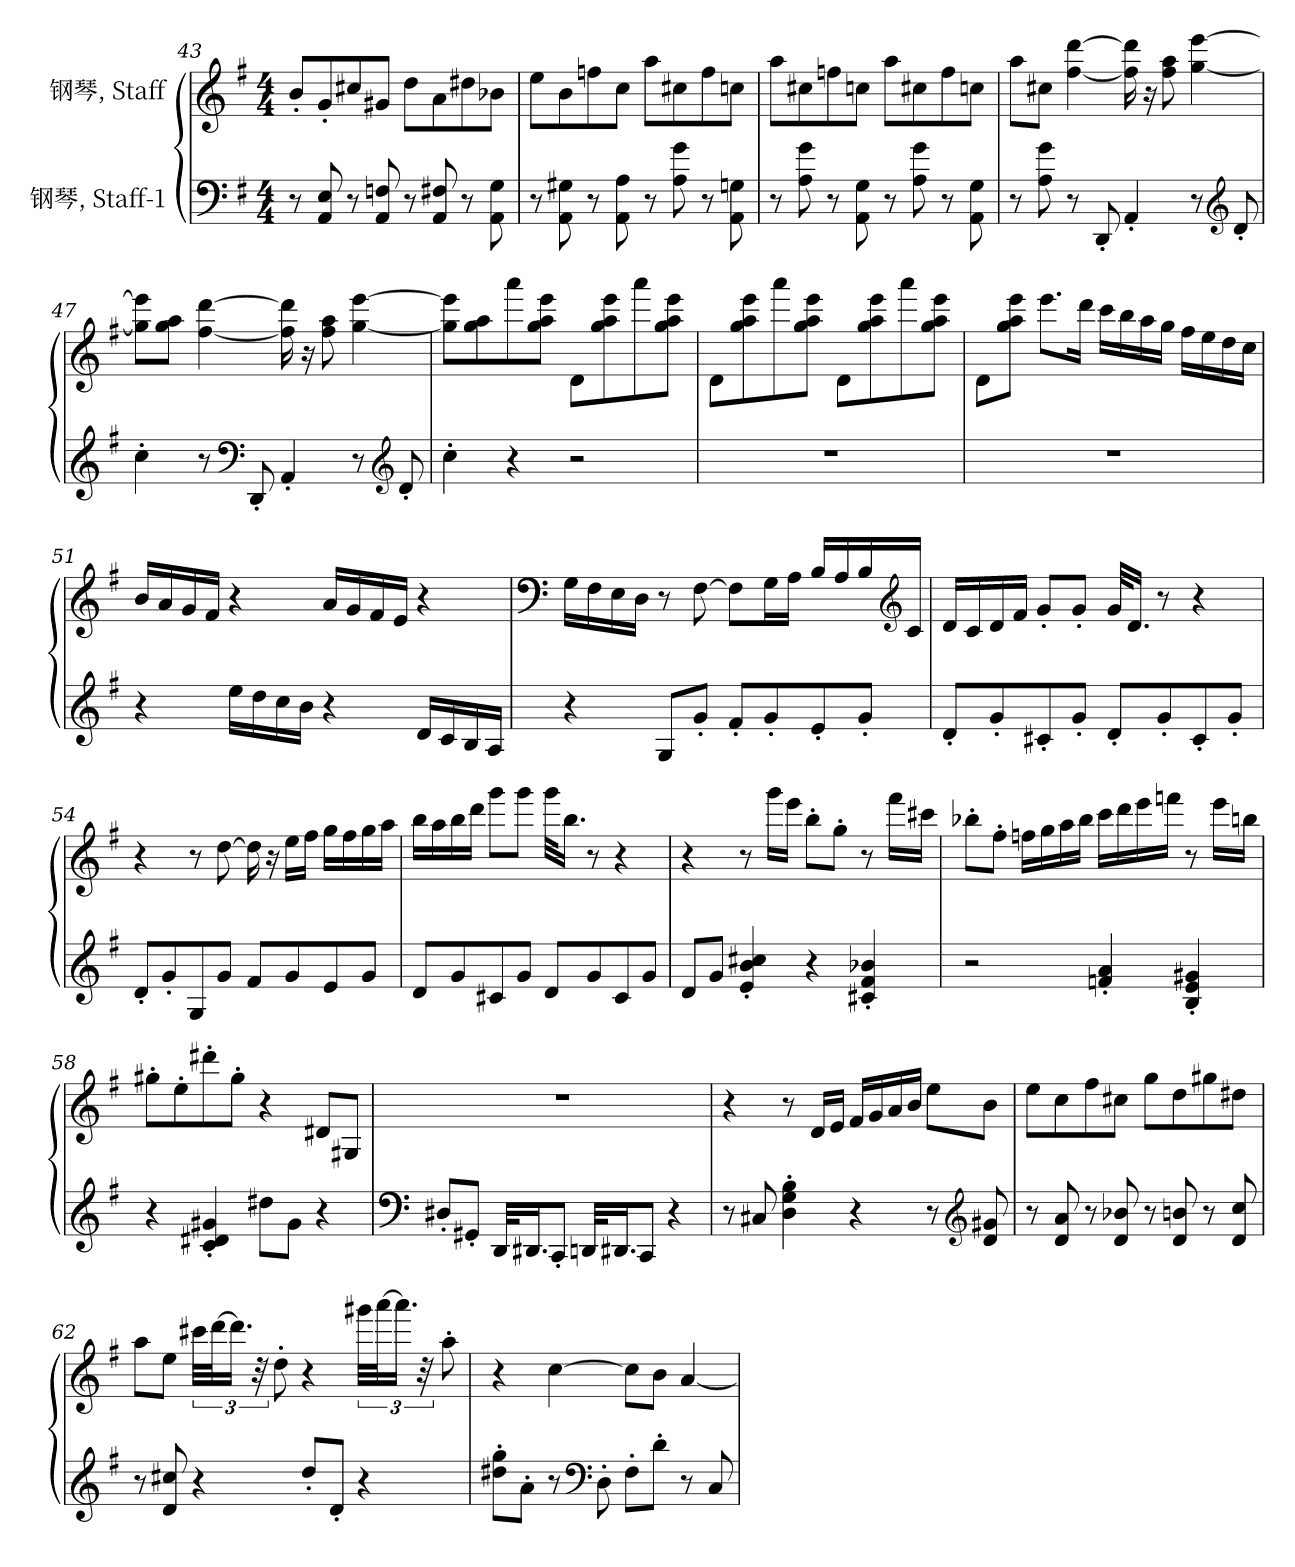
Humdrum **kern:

**kern	**kern
*part2	*part1
*staff2	*staff1
*I"钢琴, Staff-1	*I"钢琴, Staff
*clefF4	*clefG2
*k[f#]	*k[f#]
*M4/4	*M4/4
=43	=43
8r	8b'/L
8AA/ 8E/	8g'/
8r	8cc#X/
8AA/ 8Fn/	8g#X/J
8r	8dd\L
8AA/ 8F#X/	8a\
8r	8dd#X\
8AA\ 8G\	8b-X\J
!!LO:LB:g=z
=44	=44
8r	8ee\L
8AA\ 8G#X\	8b\
8r	8ffn\
8AA\ 8A\	8cc\J
8r	8aa\L
8A\ 8g\	8cc#X\
8r	8ff\
8AA\ 8Gn\	8ccn\J
=45	=45
8r	8aa\L
8A\ 8g\	8cc#X\
8r	8ffn\
8AA\ 8G\	8ccn\J
8r	8aa\L
8A\ 8g\	8cc#X\
8r	8ff\
8AA\ 8G\	8ccn\J
=46	=46
8r	8aa\L
8A\ 8g\	8cc#X\J
8r	[4ff#\ [4ddd\
8DD'/	.
4AA'/	16ff#\] 16ddd\]
.	16r
.	8ff#\ 8aa\
8r	[4gg\ [4eee\
*clefG2	*
8d'/	.
!!LO:LB:g=z
=47	=47
4cc'\	8gg\] 8eee\]L
.	8gg\ 8aa\J
8r	[4ff#\ [4ddd\
*clefF4	*
8DD'/	.
4AA'/	16ff#\] 16ddd\]
.	16r
.	8ff#\ 8aa\
8r	[4gg\ [4eee\
*clefG2	*
8d'/	.
=48	=48
4cc'\	8gg\] 8eee\]L
.	8gg\ 8aa\
4r	8aaa\
.	8gg\ 8aa\ 8eee\J
2r	8d\L
.	8gg\ 8aa\ 8eee\
.	8aaa\
.	8gg\ 8aa\ 8eee\J
=49	=49
1r	8d\L
.	8gg\ 8aa\ 8eee\
.	8aaa\
.	8gg\ 8aa\ 8eee\J
.	8d\L
.	8gg\ 8aa\ 8eee\
.	8aaa\
.	8gg\ 8aa\ 8eee\J
!!LO:PB:g=z
=50	=50
1r	8d\L
.	8gg\ 8aa\ 8eee\J
.	8.eee\L
.	16ddd\Jk
.	16ccc\LL
.	16bb\
.	16aa\
.	16gg\JJ
.	16ff#\LL
.	16ee\
.	16dd\
.	16cc\JJ
=51	=51
4r	16b/LL
.	16a/
.	16g/
.	16f#/JJ
16ee\LL	4r
16dd\	.
16cc\	.
16b\JJ	.
4r	16a/LL
.	16g/
.	16f#/
.	16e/JJ
16d/LL	4r
16c/	.
16B/	.
16A/JJ	.
!!LO:LB:g=z
=52	=52
*	*clefF4
4r	16G\LL
.	16F#\
.	16E\
.	16D\JJ
8G/L	8r
8g'/J	[8F#\
8f#'/L	8F#\L]
8g'/	16G\L
.	16A\JJ
8e'/	16B/LL
.	16A/
8g'/J	16B/
*	*clefG2
.	16c/JJ
=53	=53
8d'/L	16d/LL
.	16c/
8g'/	16d/
.	16f#/JJ
8c#X'/	8g'/L
8g'/J	8g'/J
8d'/L	32g/KLL
.	16.d/JJ
8g'/	8r
8c#'/	4r
8g'/J	.
=54	=54
8d'/L	4r
8g'/	.
8G/	8r
8g/J	[8dd\
8f#/L	16dd\]
.	16r
8g/	16ee\LL
.	16ff#\JJ
8e/	16gg\LL
.	16ff#\
8g/J	16gg\
.	16aa\JJ
!!LO:LB:g=z
=55	=55
8d/L	16bb\LL
.	16aa\
8g/	16bb\
.	16ddd\JJ
8c#X/	8ggg\L
8g/J	8ggg\J
8d/L	32ggg\KLL
.	16.bb\JJ
8g/	8r
8c#/	4r
8g/J	.
=56	=56
8d/L	4r
8g/J	.
4e/' 4b/' 4cc#X/'	8r
.	16ggg\LL
.	16eee\JJ
4r	8bb'\L
.	8gg'\J
4c#X/' 4f#/' 4b-X/'	8r
.	16fff#\LL
.	16ccc#X\JJ
=57	=57
2r	8bb-X'\L
.	8ff#'\J
.	16ffn\LL
.	16gg\
.	16aa\
.	16bb-\JJ
4fn/' 4a/'	16ccc\LL
.	16ddd\
.	16eee\
.	16fffn\JJ
4B/' 4e/' 4g#X/'	8r
.	16eee\LL
.	16bbn\JJ
!!LO:LB:g=z
=58	=58
4r	8gg#X'\L
.	8ee'\
4c/' 4d#X/' 4g#X/'	8ddd#X'\
.	8gg#'\J
8dd#X\L	4r
8g#\J	.
4r	8d#X/L
.	8G#X/J
=59	=59
*clefF4	*
8D#X'/L	1r
8GG#X'/J	.
32DD/KLL	.
16.DD#X/J	.
8CC'/J	.
32DDn/KLL	.
16.DD#X/J	.
8CC/J	.
4r	.
=60	=60
8r	4r
8C#X/	.
4D\' 4G\' 4B\'	8r
.	16d/LL
.	16e/JJ
4r	16f#/LL
.	16g/
.	16a/
.	16b/JJ
8r	8ee\L
*clefG2	*
8d/ 8g#X/	8b\J
!!LO:LB:g=z
=61	=61
8r	8ee\L
8d/ 8a/	8cc\
8r	8ff#\
8d/ 8b-X/	8cc#X\J
8r	8gg\L
8d/ 8bn/	8dd\
8r	8gg#X\
8d/ 8cc/	8dd#X\J
=62	=62
8r	8aa\L
8d/ 8cc#X/	8ee\J
4r	48ccc#X\LLL
.	[48ddd\J
.	24.ddd\JJ]
.	48r
.	8dd'\
8dd'/L	4r
8d'/J	.
4r	48ggg#X\LLL
.	[48aaa\J
.	24.aaa\JJ]
.	48r
.	8aa'\
=63	=63
8dd#X\' 8gg\'L	4r
8a'\J	.
8r	[4cc\
*clefF4	*
8D'\	.
8F#'\L	8cc\L]
8d'\J	8b\J
8r	[4a/
8C/	.
=	=
*-	*-
